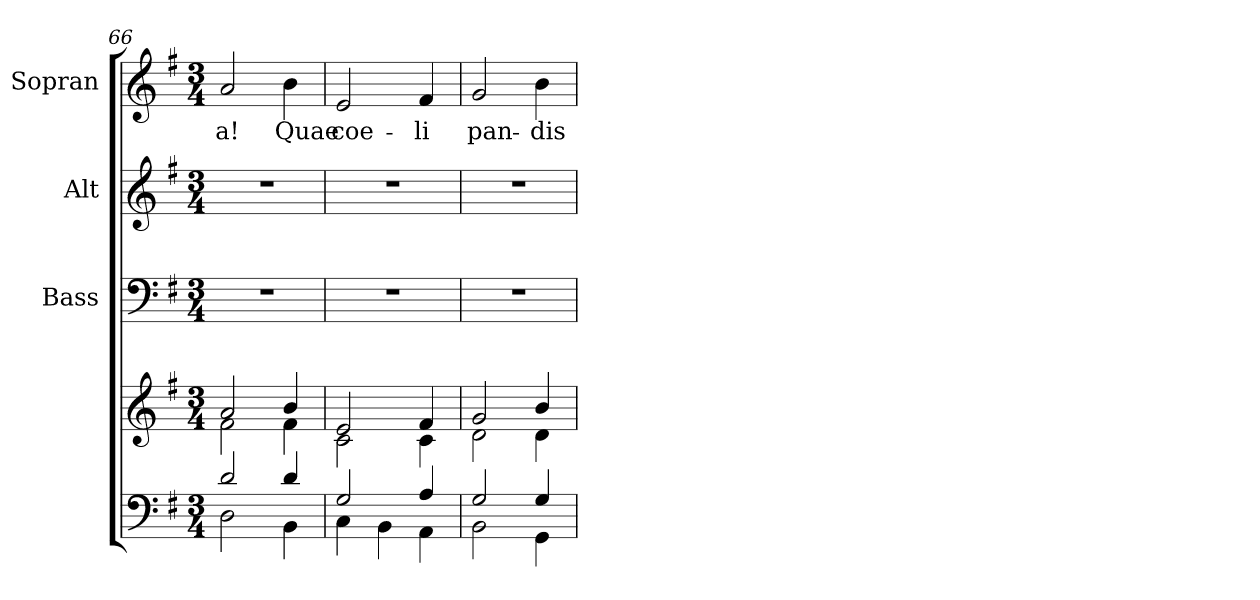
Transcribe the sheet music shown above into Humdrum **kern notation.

**kern	**kern	**kern	**kern	**kern	**text
*part4	*part4	*part3	*part2	*part1	*part1
*staff5	*staff4	*staff3	*staff2	*staff1	*staff1
*	*	*I"Bass	*I"Alt	*I"Sopran	*
*	*	*I'B.	*I'A.	*I'S.	*
*clefF4	*clefG2	*clefF4	*clefG2	*clefG2	*
*k[f#]	*k[f#]	*k[f#]	*k[f#]	*k[f#]	*
*G:	*G:	*G:	*G:	*G:	*
*M3/4	*M3/4	*M3/4	*M3/4	*M3/4	*
=66	=66	=66	=66	=66	=66
*^	*^	*	*	*	*
!	!	!	!	!	!	!	!LO:LY:b
2d/	2D\	2a/	2f#\	2.r	2.r	2a/	-a!
!	!	!	!	!	!	!	!LO:LY:b
4d/	4BB\	4b/	4f#\	.	.	4b\	Quae
=67	=67	=67	=67	=67	=67	=67	=67
!	!	!	!	!	!	!	!LO:LY:b
2G/	4C\	2e/	2c\	2.r	2.r	2e/	coe-
.	4BB\	.	.	.	.	.	.
!	!	!	!	!	!	!	!LO:LY:b
4A/	4AA\	4f#/	4c\	.	.	4f#/	-li
=68	=68	=68	=68	=68	=68	=68	=68
!	!	!	!	!	!	!	!LO:LY:b
2G/	2BB\	2g/	2d\	2.r	2.r	2g/	pan-
!	!	!	!	!	!	!	!LO:LY:b
4G/	4GG\	4b/	4d\	.	.	4b\	-dis
*v	*v	*	*	*	*	*	*
*	*v	*v	*	*	*	*
=	=	=	=	=	=
*-	*-	*-	*-	*-	*-
